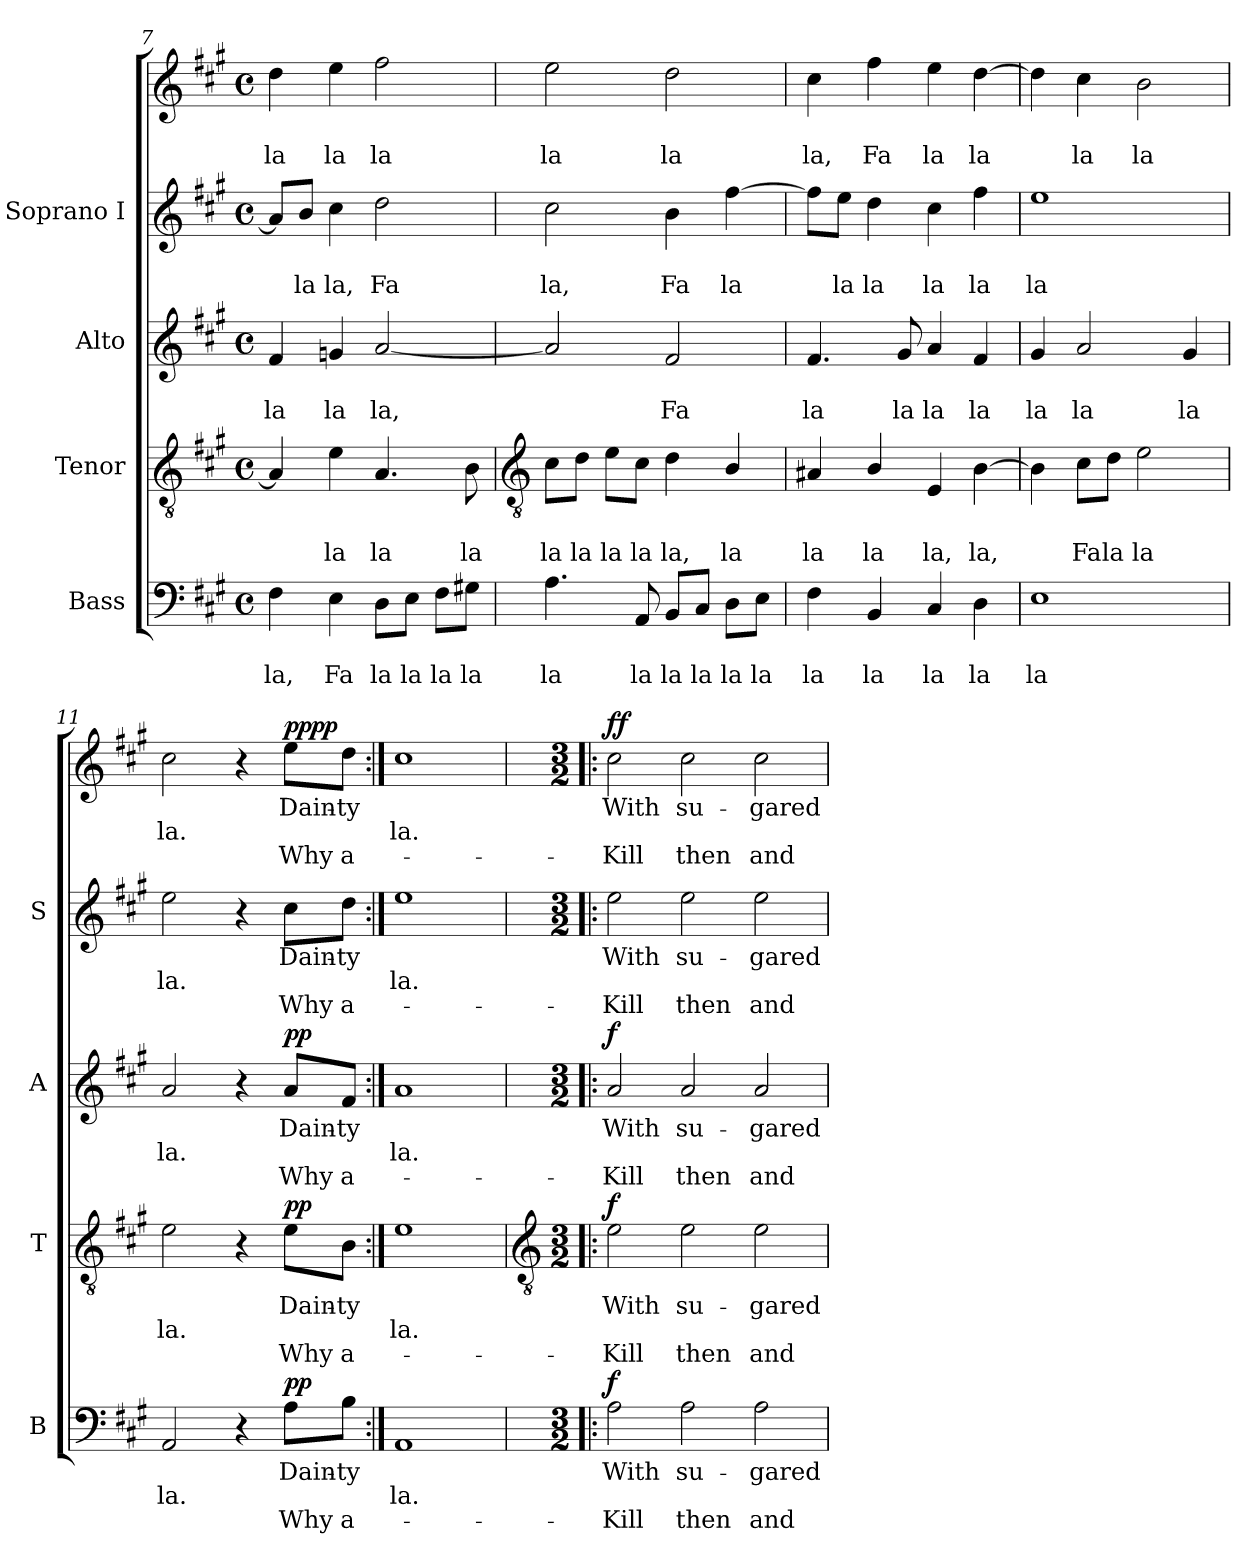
**kern	**text	**text	**text	**dynam	**kern	**text	**text	**text	**dynam	**kern	**text	**text	**text	**dynam	**kern	**text	**text	**text	**kern	**text	**text	**text	**dynam
*part4	*part4	*part4	*part4	*part4	*part3	*part3	*part3	*part3	*part3	*part2	*part2	*part2	*part2	*part2	*part1	*part1	*part1	*part1	*part1	*part1	*part1	*part1	*part1
*staff5	*staff5	*staff5	*staff5	*staff5	*staff4	*staff4	*staff4	*staff4	*staff4	*staff3	*staff3	*staff3	*staff3	*staff3	*staff2	*staff2	*staff2	*staff2	*staff1	*staff1	*staff1	*staff1	*staff1/2
*I"Bass	*	*	*	*	*I"Tenor	*	*	*	*	*I"Alto	*	*	*	*	*I"Soprano I	*	*	*	*	*	*	*	*
*I'B	*	*	*	*	*I'T	*	*	*	*	*I'A	*	*	*	*	*I'S	*	*	*	*	*	*	*	*
*clefF4	*	*	*	*	*clefGv2	*	*	*	*	*clefG2	*	*	*	*	*clefG2	*	*	*	*clefG2	*	*	*	*
*k[f#c#g#]	*	*	*	*	*k[f#c#g#]	*	*	*	*	*k[f#c#g#]	*	*	*	*	*k[f#c#g#]	*	*	*	*k[f#c#g#]	*	*	*	*
*A:	*	*	*	*	*A:	*	*	*	*	*A:	*	*	*	*	*A:	*	*	*	*A:	*	*	*	*
*M4/4	*	*	*	*	*M4/4	*	*	*	*	*M4/4	*	*	*	*	*M4/4	*	*	*	*M4/4	*	*	*	*
*met(c)	*	*	*	*	*met(c)	*	*	*	*	*met(c)	*	*	*	*	*met(c)	*	*	*	*met(c)	*	*	*	*
=7	=7	=7	=7	=7	=7	=7	=7	=7	=7	=7	=7	=7	=7	=7	=7	=7	=7	=7	=7	=7	=7	=7	=7
!	!	!LO:LY:b	!	!	!	!	!	!	!	!	!	!LO:LY:b	!	!	!	!	!	!	!	!	!LO:LY:b	!	!
4F#	.	la,	.	.	4A]	.	.	.	.	4f#	.	la	.	.	8a/L]	.	.	.	4dd	.	la	.	.
!	!	!	!	!	!	!	!	!	!	!	!	!	!	!	!	!	!LO:LY:b	!	!	!	!	!	!
.	.	.	.	.	.	.	.	.	.	.	.	.	.	.	8b/J	.	la	.	.	.	.	.	.
!	!	!LO:LY:b	!	!	!	!	!LO:LY:b	!	!	!	!	!LO:LY:b	!	!	!	!	!LO:LY:b	!	!	!	!LO:LY:b	!	!
4E	.	Fa	.	.	4e	.	la	.	.	4gn	.	la	.	.	4cc#	.	la,	.	4ee	.	la	.	.
!	!	!LO:LY:b	!	!	!	!	!LO:LY:b	!	!	!	!	!LO:LY:b	!	!	!	!	!LO:LY:b	!	!	!	!LO:LY:b	!	!
8D\L	.	la	.	.	4.A	.	la	.	.	[2a	.	la,	.	.	2dd	.	Fa	.	2ff#	.	la	.	.
!	!	!LO:LY:b	!	!	!	!	!	!	!	!	!	!	!	!	!	!	!	!	!	!	!	!	!
8E\J	.	la	.	.	.	.	.	.	.	.	.	.	.	.	.	.	.	.	.	.	.	.	.
!	!	!LO:LY:b	!	!	!	!	!	!	!	!	!	!	!	!	!	!	!	!	!	!	!	!	!
8F#\L	.	la	.	.	.	.	.	.	.	.	.	.	.	.	.	.	.	.	.	.	.	.	.
!	!	!LO:LY:b	!	!	!	!	!LO:LY:b	!	!	!	!	!	!	!	!	!	!	!	!	!	!	!	!
8G#X\J	.	la	.	.	8B	.	la	.	.	.	.	.	.	.	.	.	.	.	.	.	.	.	.
!!LO:LB:g=z
=8	=8	=8	=8	=8	=8	=8	=8	=8	=8	=8	=8	=8	=8	=8	=8	=8	=8	=8	=8	=8	=8	=8	=8
*	*	*	*	*	*clefGv2	*	*	*	*	*	*	*	*	*	*	*	*	*	*	*	*	*	*
!	!	!LO:LY:b	!	!	!	!	!LO:LY:b	!	!	!	!	!	!	!	!	!	!LO:LY:b	!	!	!	!LO:LY:b	!	!
4.A	.	la	.	.	8c#\L	.	la	.	.	2a]	.	.	.	.	2cc#	.	la,	.	2ee	.	la	.	.
!	!	!	!	!	!	!	!LO:LY:b	!	!	!	!	!	!	!	!	!	!	!	!	!	!	!	!
.	.	.	.	.	8d\J	.	la	.	.	.	.	.	.	.	.	.	.	.	.	.	.	.	.
!	!	!	!	!	!	!	!LO:LY:b	!	!	!	!	!	!	!	!	!	!	!	!	!	!	!	!
.	.	.	.	.	8e\L	.	la	.	.	.	.	.	.	.	.	.	.	.	.	.	.	.	.
!	!	!LO:LY:b	!	!	!	!	!LO:LY:b	!	!	!	!	!	!	!	!	!	!	!	!	!	!	!	!
8AA	.	la	.	.	8c#\J	.	la	.	.	.	.	.	.	.	.	.	.	.	.	.	.	.	.
!	!	!LO:LY:b	!	!	!	!	!LO:LY:b	!	!	!	!	!LO:LY:b	!	!	!	!	!LO:LY:b	!	!	!	!LO:LY:b	!	!
8BB/L	.	la	.	.	4d	.	la,	.	.	2f#	.	Fa	.	.	4b	.	Fa	.	2dd	.	la	.	.
!	!	!LO:LY:b	!	!	!	!	!	!	!	!	!	!	!	!	!	!	!	!	!	!	!	!	!
8C#/J	.	la	.	.	.	.	.	.	.	.	.	.	.	.	.	.	.	.	.	.	.	.	.
!	!	!LO:LY:b	!	!	!	!	!LO:LY:b	!	!	!	!	!	!	!	!	!	!LO:LY:b	!	!	!	!	!	!
8D\L	.	la	.	.	4B/	.	la	.	.	.	.	.	.	.	[4ff#	.	la	.	.	.	.	.	.
!	!	!LO:LY:b	!	!	!	!	!	!	!	!	!	!	!	!	!	!	!	!	!	!	!	!	!
8E\J	.	la	.	.	.	.	.	.	.	.	.	.	.	.	.	.	.	.	.	.	.	.	.
=9	=9	=9	=9	=9	=9	=9	=9	=9	=9	=9	=9	=9	=9	=9	=9	=9	=9	=9	=9	=9	=9	=9	=9
!	!	!LO:LY:b	!	!	!	!	!LO:LY:b	!	!	!	!	!LO:LY:b	!	!	!	!	!	!	!	!	!LO:LY:b	!	!
4F#	.	la	.	.	4A#X	.	la	.	.	4.f#	.	la	.	.	8ff#\L]	.	.	.	4cc#	.	la,	.	.
!	!	!	!	!	!	!	!	!	!	!	!	!	!	!	!	!	!LO:LY:b	!	!	!	!	!	!
.	.	.	.	.	.	.	.	.	.	.	.	.	.	.	8ee\J	.	la	.	.	.	.	.	.
!	!	!LO:LY:b	!	!	!	!	!LO:LY:b	!	!	!	!	!	!	!	!	!	!LO:LY:b	!	!	!	!LO:LY:b	!	!
4BB	.	la	.	.	4B/	.	la	.	.	.	.	.	.	.	4dd	.	la	.	4ff#	.	Fa	.	.
!	!	!	!	!	!	!	!	!	!	!	!	!LO:LY:b	!	!	!	!	!	!	!	!	!	!	!
.	.	.	.	.	.	.	.	.	.	8g#	.	la	.	.	.	.	.	.	.	.	.	.	.
!	!	!LO:LY:b	!	!	!	!	!LO:LY:b	!	!	!	!	!LO:LY:b	!	!	!	!	!LO:LY:b	!	!	!	!LO:LY:b	!	!
4C#	.	la	.	.	4E	.	la,	.	.	4a	.	la	.	.	4cc#	.	la	.	4ee	.	la	.	.
!	!	!LO:LY:b	!	!	!	!	!LO:LY:b	!	!	!	!	!LO:LY:b	!	!	!	!	!LO:LY:b	!	!	!	!LO:LY:b	!	!
4D	.	la	.	.	[4B	.	la,	.	.	4f#	.	la	.	.	4ff#	.	la	.	[4dd	.	la	.	.
=10	=10	=10	=10	=10	=10	=10	=10	=10	=10	=10	=10	=10	=10	=10	=10	=10	=10	=10	=10	=10	=10	=10	=10
!	!	!LO:LY:b	!	!	!	!	!	!	!	!	!	!LO:LY:b	!	!	!	!	!LO:LY:b	!	!	!	!	!	!
1E	.	la	.	.	4B]	.	.	.	.	4g#	.	la	.	.	1ee	.	la	.	4dd]	.	.	.	.
!	!	!	!	!	!	!	!LO:LY:b	!	!	!	!	!LO:LY:b	!	!	!	!	!	!	!	!	!LO:LY:b	!	!
.	.	.	.	.	8c#\L	.	Fa	.	.	2a	.	la	.	.	.	.	.	.	4cc#	.	la	.	.
!	!	!	!	!	!	!	!LO:LY:b	!	!	!	!	!	!	!	!	!	!	!	!	!	!	!	!
.	.	.	.	.	8d\J	.	la	.	.	.	.	.	.	.	.	.	.	.	.	.	.	.	.
!	!	!	!	!	!	!	!LO:LY:b	!	!	!	!	!	!	!	!	!	!	!	!	!	!LO:LY:b	!	!
.	.	.	.	.	2e	.	la	.	.	.	.	.	.	.	.	.	.	.	2b	.	la	.	.
!	!	!	!	!	!	!	!	!	!	!	!	!LO:LY:b	!	!	!	!	!	!	!	!	!	!	!
.	.	.	.	.	.	.	.	.	.	4g#	.	la	.	.	.	.	.	.	.	.	.	.	.
=11	=11	=11	=11	=11	=11	=11	=11	=11	=11	=11	=11	=11	=11	=11	=11	=11	=11	=11	=11	=11	=11	=11	=11
!	!	!LO:LY:b	!	!	!	!	!LO:LY:b	!	!	!	!	!LO:LY:b	!	!	!	!	!LO:LY:b	!	!	!	!LO:LY:b	!	!
2AA	.	la.	.	.	2e	.	la.	.	.	2a	.	la.	.	.	2ee	.	la.	.	2cc#	.	la.	.	.
4r	.	.	.	.	4r	.	.	.	.	4r	.	.	.	.	4r	.	.	.	4r	.	.	.	.
!	!LO:LY:b	!	!LO:LY:b	!LO:DY:b	!	!LO:LY:b	!	!LO:LY:b	!	!	!LO:LY:b	!	!LO:LY:b	!	!	!LO:LY:b	!	!LO:LY:b	!	!LO:LY:b	!	!LO:LY:b	!
!	!	!	!	!LO:DY:n=1:b	!	!	!	!	!LO:DY:b	!	!	!	!	!	!	!	!	!	!	!	!	!	!
!	!	!	!	!	!	!	!	!	!LO:DY:n=1:b	!	!	!	!	!LO:DY:b	!	!	!	!	!	!	!	!	!
!	!	!	!	!	!	!	!	!	!	!	!	!	!	!LO:DY:n=1:b	!	!	!	!	!	!	!	!	!LO:DY:b=2
!	!	!	!	!	!	!	!	!	!	!	!	!	!	!	!	!	!	!	!	!	!	!	!LO:DY:n=1:b=2
!	!	!	!	!	!	!	!	!	!	!	!	!	!	!	!	!	!	!	!	!	!	!	!LO:DY:n=2:b
!	!	!	!	!	!	!	!	!	!	!	!	!	!	!	!	!	!	!	!	!	!	!	!LO:DY:n=3:b
8A\L	Dain-	.	-Why	p p	8e\L	Dain-	.	-Why	p p	8a/L	Dain-	.	-Why	p p	8cc#\L	Dain-	.	-Why	8ee\L	Dain-	.	-Why	p p p p
!	!LO:LY:b	!	!LO:LY:b	!	!	!LO:LY:b	!	!LO:LY:b	!	!	!LO:LY:b	!	!LO:LY:b	!	!	!LO:LY:b	!	!LO:LY:b	!	!LO:LY:b	!	!LO:LY:b	!
8B\J	ty	.	a-	.	8B\J	ty	.	a-	.	8f#/J	ty	.	a-	.	8dd\J	ty	.	a-	8dd\J	ty	.	a-	.
=12:|!	=12:|!	=12:|!	=12:|!	=12:|!	=12:|!	=12:|!	=12:|!	=12:|!	=12:|!	=12:|!	=12:|!	=12:|!	=12:|!	=12:|!	=12:|!	=12:|!	=12:|!	=12:|!	=12:|!	=12:|!	=12:|!	=12:|!	=12:|!
!	!	!LO:LY:b	!	!	!	!	!LO:LY:b	!	!	!	!	!LO:LY:b	!	!	!	!	!LO:LY:b	!	!	!	!LO:LY:b	!	!
1AA	.	la.	.	.	1e	.	la.	.	.	1a	.	la.	.	.	1ee	.	la.	.	1cc#	.	la.	.	.
!!LO:LB:g=z
=13!|:	=13!|:	=13!|:	=13!|:	=13!|:	=13!|:	=13!|:	=13!|:	=13!|:	=13!|:	=13!|:	=13!|:	=13!|:	=13!|:	=13!|:	=13!|:	=13!|:	=13!|:	=13!|:	=13!|:	=13!|:	=13!|:	=13!|:	=13!|:
*	*	*	*	*	*clefGv2	*	*	*	*	*	*	*	*	*	*	*	*	*	*	*	*	*	*
*M3/2	*	*	*	*	*M3/2	*	*	*	*	*M3/2	*	*	*	*	*M3/2	*	*	*	*M3/2	*	*	*	*
!	!LO:LY:b	!	!LO:LY:b	!LO:DY:b	!	!LO:LY:b	!	!LO:LY:b	!LO:DY:b	!	!LO:LY:b	!	!LO:LY:b	!LO:DY:b	!	!LO:LY:b	!	!LO:LY:b	!	!LO:LY:b	!	!LO:LY:b	!LO:DY:b=2
!	!	!	!	!	!	!	!	!	!	!	!	!	!	!	!	!	!	!	!	!	!	!	!LO:DY:n=1:b
2A	With	.	Kill	f	2e	With	.	Kill	f	2a	With	.	Kill	f	2ee	With	.	Kill	2cc#	With	.	Kill	f f
!	!LO:LY:b	!	!LO:LY:b	!	!	!LO:LY:b	!	!LO:LY:b	!	!	!LO:LY:b	!	!LO:LY:b	!	!	!LO:LY:b	!	!LO:LY:b	!	!LO:LY:b	!	!LO:LY:b	!
2A	su-	.	-then	.	2e	su-	.	-then	.	2a	su-	.	-then	.	2ee	su-	.	-then	2cc#	su-	.	-then	.
!	!LO:LY:b	!	!LO:LY:b	!	!	!LO:LY:b	!	!LO:LY:b	!	!	!LO:LY:b	!	!LO:LY:b	!	!	!LO:LY:b	!	!LO:LY:b	!	!LO:LY:b	!	!LO:LY:b	!
2A	gared	.	and	.	2e	gared	.	and	.	2a	gared	.	and	.	2ee	gared	.	and	2cc#	gared	.	and	.
=	=	=	=	=	=	=	=	=	=	=	=	=	=	=	=	=	=	=	=	=	=	=	=
*-	*-	*-	*-	*-	*-	*-	*-	*-	*-	*-	*-	*-	*-	*-	*-	*-	*-	*-	*-	*-	*-	*-	*-
